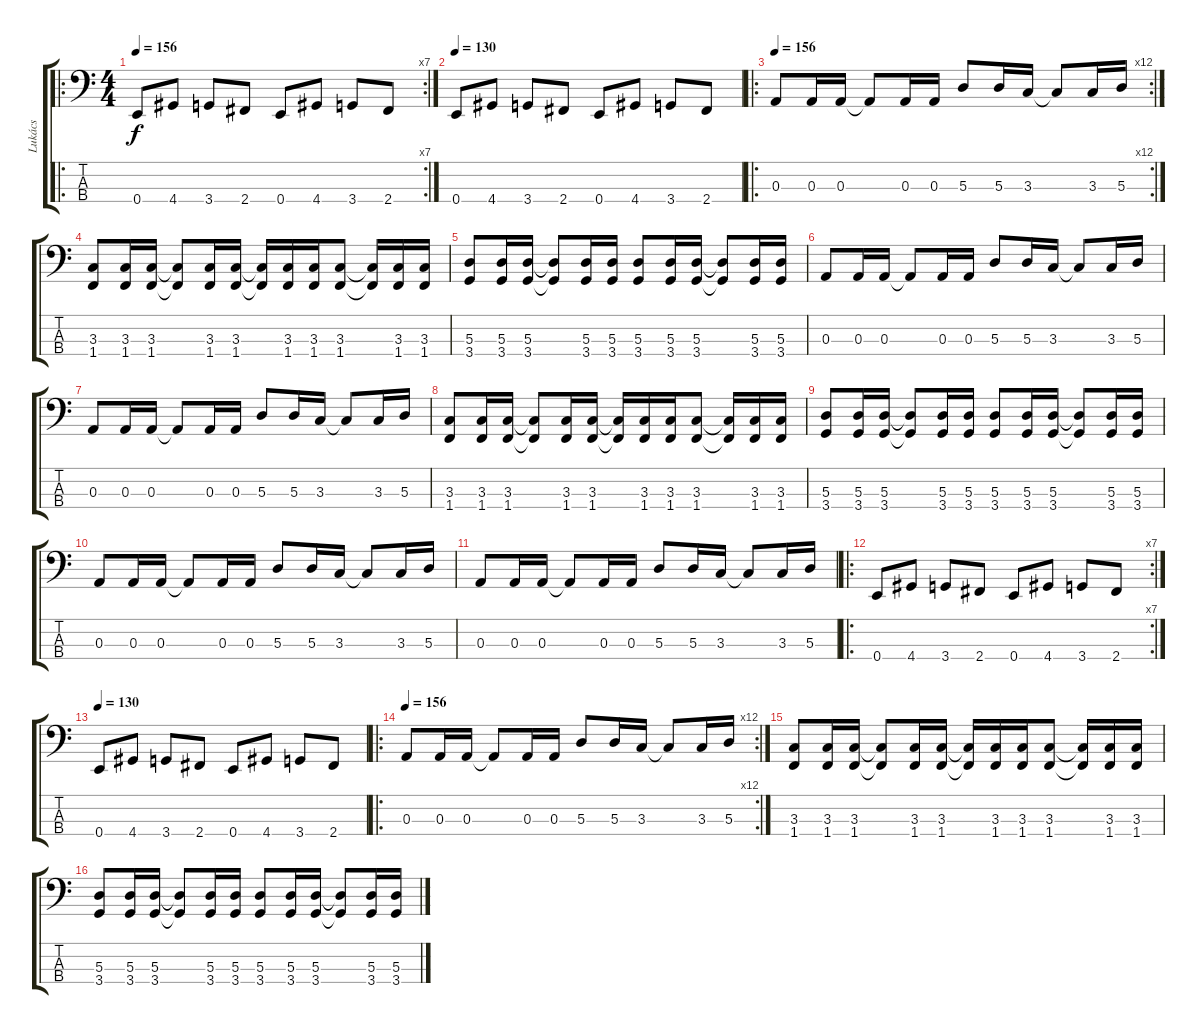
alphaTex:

\track ("Lukács" "Lukács") {instrument electricbasspick}
\staff {score tabs}
\tuning (G2 D2 A1 E1) {hide}
\ro
\rc 7
\ts (4 4)
\tempo 156
\clef f4
\ks c
0.4.8{dy f instrument electricbasspick} 4.4.8 3.4.8 2.4.8 0.4.8 4.4.8 3.4.8 2.4.8 |
\tempo 130
0.4.8 4.4.8 3.4.8 2.4.8 0.4.8 4.4.8 3.4.8 2.4.8 |
\ro
\rc 12
\tempo 156
0.3.8 0.3.16 0.3.16 0.3{t}.8 0.3.16 0.3.16 5.3.8 5.3.16 3.3.16 3.3{t}.8 3.3.16 5.3.16 |
(3.3 1.4).8 (3.3 1.4).16 (3.3 1.4).16 (3.3{t} 1.4{t}).8 (3.3 1.4).16 (3.3 1.4).16 (3.3{t} 1.4{t}).16 (3.3 1.4).16 (3.3 1.4).16 (3.3 1.4).8 (3.3{t} 1.4{t}).16 (3.3 1.4).16 (3.3 1.4).16 |
(5.3 3.4).8 (5.3 3.4).16 (5.3 3.4).16 (5.3{t} 3.4{t}).8 (5.3 3.4).16 (5.3 3.4).16 (5.3 3.4).8 (5.3 3.4).16 (5.3 3.4).16 (5.3{t} 3.4{t}).8 (5.3 3.4).16 (5.3 3.4).16 |
0.3.8 0.3.16 0.3.16 0.3{t}.8 0.3.16 0.3.16 5.3.8 5.3.16 3.3.16 3.3{t}.8 3.3.16 5.3.16 |
0.3.8 0.3.16 0.3.16 0.3{t}.8 0.3.16 0.3.16 5.3.8 5.3.16 3.3.16 3.3{t}.8 3.3.16 5.3.16 |
(3.3 1.4).8 (3.3 1.4).16 (3.3 1.4).16 (3.3{t} 1.4{t}).8 (3.3 1.4).16 (3.3 1.4).16 (3.3{t} 1.4{t}).16 (3.3 1.4).16 (3.3 1.4).16 (3.3 1.4).8 (3.3{t} 1.4{t}).16 (3.3 1.4).16 (3.3 1.4).16 |
(5.3 3.4).8 (5.3 3.4).16 (5.3 3.4).16 (5.3{t} 3.4{t}).8 (5.3 3.4).16 (5.3 3.4).16 (5.3 3.4).8 (5.3 3.4).16 (5.3 3.4).16 (5.3{t} 3.4{t}).8 (5.3 3.4).16 (5.3 3.4).16 |
0.3.8 0.3.16 0.3.16 0.3{t}.8 0.3.16 0.3.16 5.3.8 5.3.16 3.3.16 3.3{t}.8 3.3.16 5.3.16 |
0.3.8 0.3.16 0.3.16 0.3{t}.8 0.3.16 0.3.16 5.3.8 5.3.16 3.3.16 3.3{t}.8 3.3.16 5.3.16 |
\ro
\rc 7
0.4.8 4.4.8 3.4.8 2.4.8 0.4.8 4.4.8 3.4.8 2.4.8 |
\tempo 130
0.4.8 4.4.8 3.4.8 2.4.8 0.4.8 4.4.8 3.4.8 2.4.8 |
\ro
\rc 12
\tempo 156
0.3.8 0.3.16 0.3.16 0.3{t}.8 0.3.16 0.3.16 5.3.8 5.3.16 3.3.16 3.3{t}.8 3.3.16 5.3.16 |
(3.3 1.4).8 (3.3 1.4).16 (3.3 1.4).16 (3.3{t} 1.4{t}).8 (3.3 1.4).16 (3.3 1.4).16 (3.3{t} 1.4{t}).16 (3.3 1.4).16 (3.3 1.4).16 (3.3 1.4).8 (3.3{t} 1.4{t}).16 (3.3 1.4).16 (3.3 1.4).16 |
(5.3 3.4).8 (5.3 3.4).16 (5.3 3.4).16 (5.3{t} 3.4{t}).8 (5.3 3.4).16 (5.3 3.4).16 (5.3 3.4).8 (5.3 3.4).16 (5.3 3.4).16 (5.3{t} 3.4{t}).8 (5.3 3.4).16 (5.3 3.4).16
